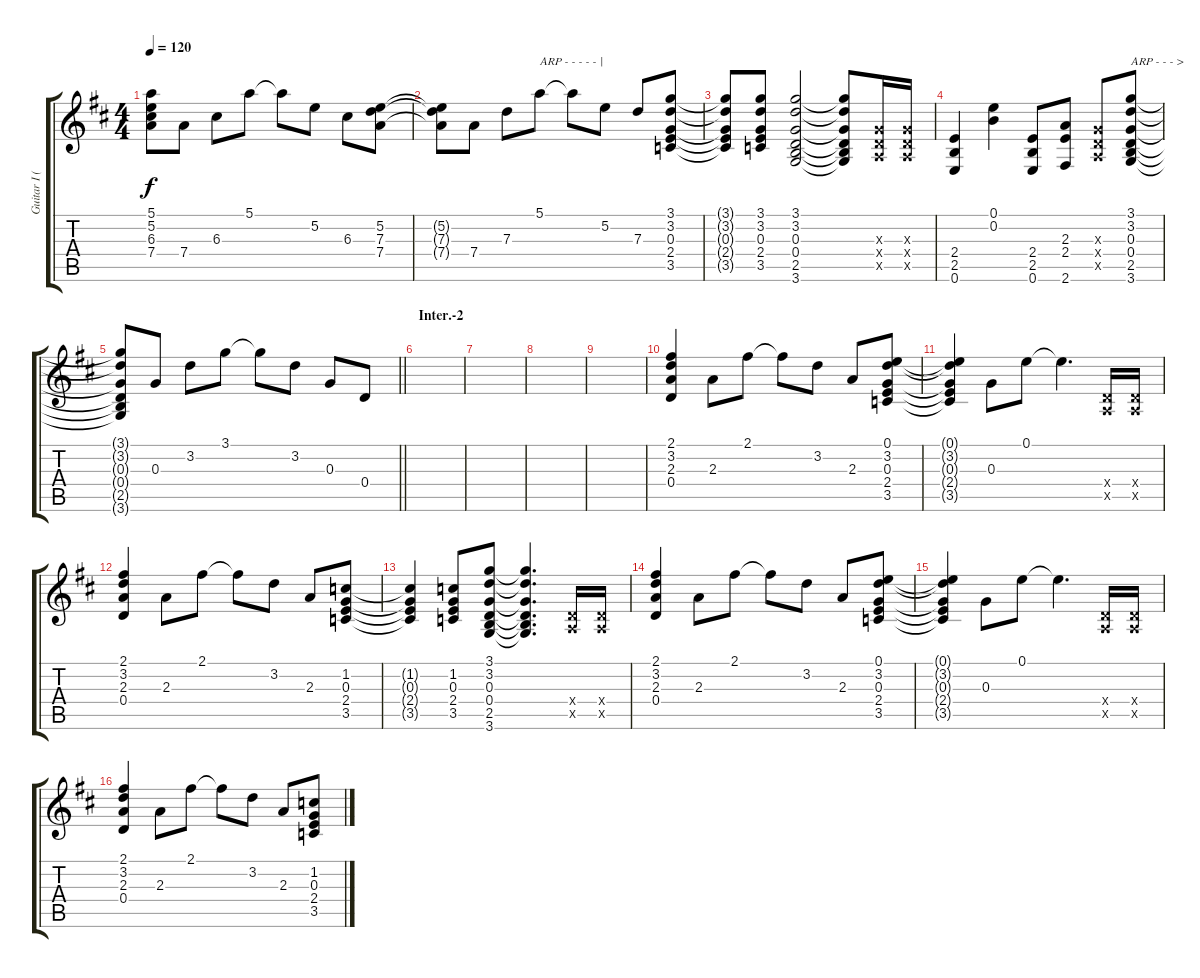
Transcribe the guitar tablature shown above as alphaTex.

\track ("Guitar I (Nakano Azusa)" "Guitar I (") {instrument overdrivenguitar}
\staff {score tabs}
\tuning (E4 B3 G3 D3 A2 E2) {hide}
\ts (4 4)
\tempo 120
\clef g2
\ks d
(5.1{t} 5.2{t} 6.3{t} 7.4{t}).8{dy f} 7.4.8 6.3.8 5.1.8 5.1{t}.8 5.2.8 6.3.8 (5.2 7.3 7.4).8 |
(5.2{t} 7.3{t} 7.4{t}).8 7.4.8 7.3.8 5.1.8{txt "ARP - - - - - |"} 5.1{t}.8 5.2.8 7.3.8 (3.1 3.2 0.3 2.4 3.5).8 |
(3.1{t} 3.2{t} 0.3{t} 2.4{t} 3.5{t}).8 (3.1 3.2 0.3 2.4 3.5).8 (3.1 3.2 0.3 0.4 2.5 3.6).2 (3.1{t} 3.2{t} 0.3{t} 0.4{t} 2.5{t} 3.6{t}).8 (0.3{x} 0.4{x} 0.5{x}).16 (0.3{x} 0.4{x} 0.5{x}).16 |
(2.4 2.5 0.6).4 (0.1 0.2).4 (2.4 2.5 0.6).8 (2.3 2.4 2.6).8 (0.3{x} 0.4{x} 0.5{x}).8 (3.1 3.2 0.3 0.4 2.5 3.6).8{txt "ARP - - - >"} |
\barLineRight lightlight
(3.1{t} 3.2{t} 0.3{t} 0.4{t} 2.5{t} 3.6{t}).8 0.3.8 3.2.8 3.1.8 3.1{t}.8 3.2.8 0.3.8 0.4.8 |
\section ("" "Inter.-2")
|
|
|
|
(2.1 3.2 2.3 0.4).4 2.3.8 2.1.8 2.1{t}.8 3.2.8 2.3.8 (0.1 3.2 0.3 2.4 3.5).8 |
(0.1{t} 3.2{t} 0.3{t} 2.4{t} 3.5{t}).4 0.3.8 0.1.8 0.1{t}.4{d} (0.4{x} 0.5{x}).16 (0.4{x} 0.5{x}).16 |
(2.1 3.2 2.3 0.4).4 2.3.8 2.1.8 2.1{t}.8 3.2.8 2.3.8 (1.2 0.3 2.4 3.5).8 |
(1.2{t} 0.3{t} 2.4{t} 3.5{t}).4 (1.2 0.3 2.4 3.5).8 (3.1 3.2 0.3 0.4 2.5 3.6).8 (3.1{t} 3.2{t} 0.3{t} 0.4{t} 2.5{t} 3.6{t}).4{d} (0.4{x} 0.5{x}).16 (0.4{x} 0.5{x}).16 |
(2.1 3.2 2.3 0.4).4 2.3.8 2.1.8 2.1{t}.8 3.2.8 2.3.8 (0.1 3.2 0.3 2.4 3.5).8 |
(0.1{t} 3.2{t} 0.3{t} 2.4{t} 3.5{t}).4 0.3.8 0.1.8 0.1{t}.4{d} (0.4{x} 0.5{x}).16 (0.4{x} 0.5{x}).16 |
(2.1 3.2 2.3 0.4).4 2.3.8 2.1.8 2.1{t}.8 3.2.8 2.3.8 (1.2 0.3 2.4 3.5).8
